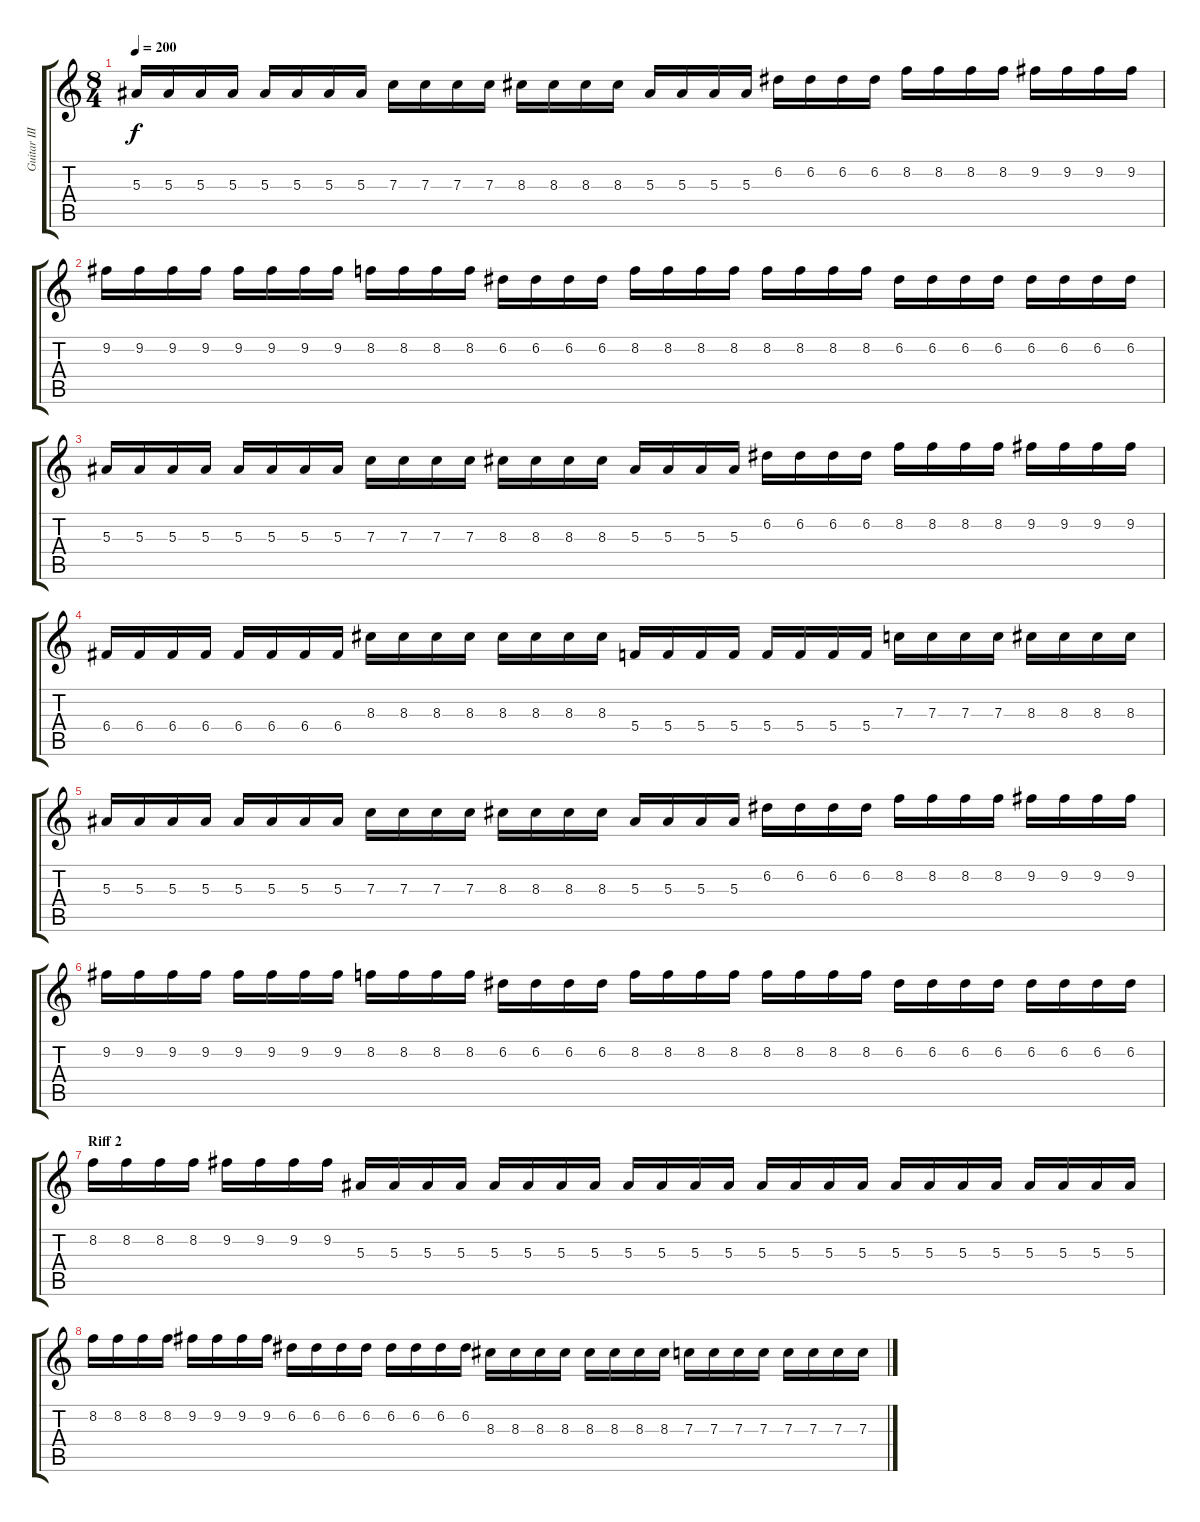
\track ("Guitar III" "Guitar III") {instrument distortionguitar}
\staff {score tabs}
\tuning (D4 A3 F3 C3 G2 D2) {hide}
\ts (8 4)
\tempo 200
\clef g2
\ks c
5.3.16{dy f} 5.3.16 5.3.16 5.3.16 5.3.16 5.3.16 5.3.16 5.3.16 7.3.16 7.3.16 7.3.16 7.3.16 8.3.16 8.3.16 8.3.16 8.3.16 5.3.16 5.3.16 5.3.16 5.3.16 6.2.16 6.2.16 6.2.16 6.2.16 8.2.16 8.2.16 8.2.16 8.2.16 9.2.16 9.2.16 9.2.16 9.2.16 |
9.2.16 9.2.16 9.2.16 9.2.16 9.2.16 9.2.16 9.2.16 9.2.16 8.2.16 8.2.16 8.2.16 8.2.16 6.2.16 6.2.16 6.2.16 6.2.16 8.2.16 8.2.16 8.2.16 8.2.16 8.2.16 8.2.16 8.2.16 8.2.16 6.2.16 6.2.16 6.2.16 6.2.16 6.2.16 6.2.16 6.2.16 6.2.16 |
5.3.16 5.3.16 5.3.16 5.3.16 5.3.16 5.3.16 5.3.16 5.3.16 7.3.16 7.3.16 7.3.16 7.3.16 8.3.16 8.3.16 8.3.16 8.3.16 5.3.16 5.3.16 5.3.16 5.3.16 6.2.16 6.2.16 6.2.16 6.2.16 8.2.16 8.2.16 8.2.16 8.2.16 9.2.16 9.2.16 9.2.16 9.2.16 |
6.4.16 6.4.16 6.4.16 6.4.16 6.4.16 6.4.16 6.4.16 6.4.16 8.3.16 8.3.16 8.3.16 8.3.16 8.3.16 8.3.16 8.3.16 8.3.16 5.4.16 5.4.16 5.4.16 5.4.16 5.4.16 5.4.16 5.4.16 5.4.16 7.3.16 7.3.16 7.3.16 7.3.16 8.3.16 8.3.16 8.3.16 8.3.16 |
5.3.16 5.3.16 5.3.16 5.3.16 5.3.16 5.3.16 5.3.16 5.3.16 7.3.16 7.3.16 7.3.16 7.3.16 8.3.16 8.3.16 8.3.16 8.3.16 5.3.16 5.3.16 5.3.16 5.3.16 6.2.16 6.2.16 6.2.16 6.2.16 8.2.16 8.2.16 8.2.16 8.2.16 9.2.16 9.2.16 9.2.16 9.2.16 |
9.2.16 9.2.16 9.2.16 9.2.16 9.2.16 9.2.16 9.2.16 9.2.16 8.2.16 8.2.16 8.2.16 8.2.16 6.2.16 6.2.16 6.2.16 6.2.16 8.2.16 8.2.16 8.2.16 8.2.16 8.2.16 8.2.16 8.2.16 8.2.16 6.2.16 6.2.16 6.2.16 6.2.16 6.2.16 6.2.16 6.2.16 6.2.16 |
\section ("" "Riff 2")
8.2.16 8.2.16 8.2.16 8.2.16 9.2.16 9.2.16 9.2.16 9.2.16 5.3.16 5.3.16 5.3.16 5.3.16 5.3.16 5.3.16 5.3.16 5.3.16 5.3.16 5.3.16 5.3.16 5.3.16 5.3.16 5.3.16 5.3.16 5.3.16 5.3.16 5.3.16 5.3.16 5.3.16 5.3.16 5.3.16 5.3.16 5.3.16 |
8.2.16 8.2.16 8.2.16 8.2.16 9.2.16 9.2.16 9.2.16 9.2.16 6.2.16 6.2.16 6.2.16 6.2.16 6.2.16 6.2.16 6.2.16 6.2.16 8.3.16 8.3.16 8.3.16 8.3.16 8.3.16 8.3.16 8.3.16 8.3.16 7.3.16 7.3.16 7.3.16 7.3.16 7.3.16 7.3.16 7.3.16 7.3.16
